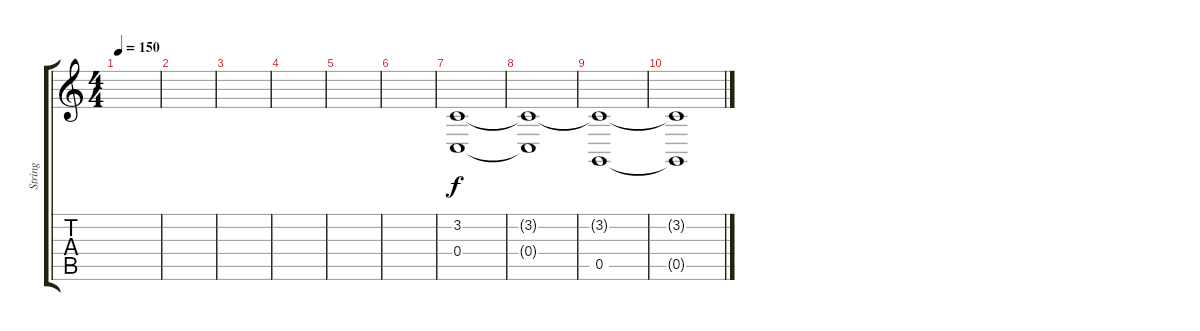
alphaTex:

\track ("String" "String") {instrument synthstrings1}
\staff {score tabs}
\tuning (D4 A3 F3 C3 G2 C2) {hide}
\ts (4 4)
\tempo 150
\clef g2
\ks c
|
|
|
|
|
|
(3.2 0.4).1 |
(3.2{t} 0.4{t}).1 |
(3.2{t} 0.5).1 |
(3.2{t} 0.5{t}).1
